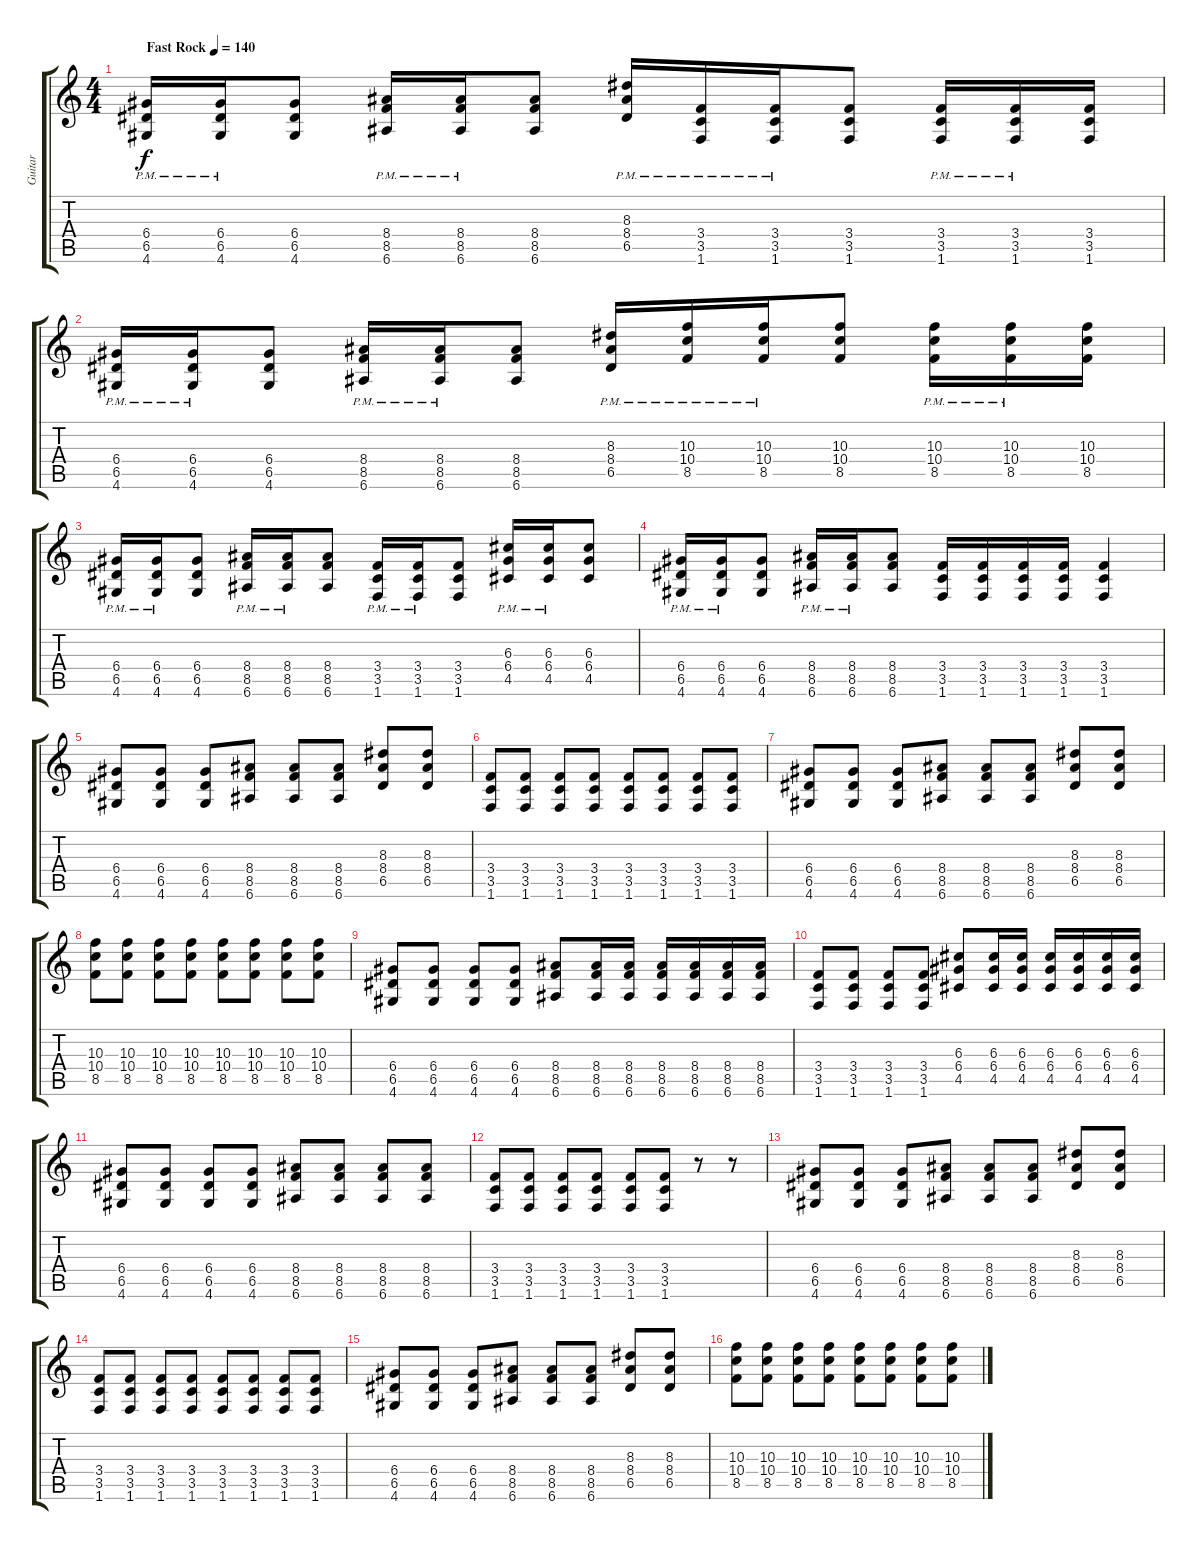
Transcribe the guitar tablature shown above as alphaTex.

\track ("Guitar" "Guitar") {instrument distortionguitar}
\staff {score tabs}
\tuning (E4 B3 G3 D3 A2 E2) {hide}
\ts (4 4)
\tempo (140 "Fast Rock")
\clef g2
\ks c
(6.4{pm} 6.5{pm} 4.6{pm}).16{dy f instrument distortionguitar} (6.4{pm} 6.5{pm} 4.6{pm}).16 (6.4 6.5 4.6).8 (8.4{pm} 8.5{pm} 6.6{pm}).16 (8.4{pm} 8.5{pm} 6.6{pm}).16 (8.4 8.5 6.6).8 (8.3{pm} 8.4{pm} 6.5{pm}).16 (3.4{pm} 3.5{pm} 1.6{pm}).16 (3.4{pm} 3.5{pm} 1.6{pm}).16 (3.4 3.5 1.6).8 (3.4{pm} 3.5{pm} 1.6{pm}).16 (3.4{pm} 3.5{pm} 1.6{pm}).16 (3.4 3.5 1.6).16 |
(6.4{pm} 6.5{pm} 4.6{pm}).16 (6.4{pm} 6.5{pm} 4.6{pm}).16 (6.4 6.5 4.6).8 (8.4{pm} 8.5{pm} 6.6{pm}).16 (8.4{pm} 8.5{pm} 6.6{pm}).16 (8.4 8.5 6.6).8 (8.3{pm} 8.4{pm} 6.5{pm}).16 (10.3{pm} 10.4{pm} 8.5{pm}).16 (10.3{pm} 10.4{pm} 8.5{pm}).16 (10.3 10.4 8.5).8 (10.3{pm} 10.4{pm} 8.5{pm}).16 (10.3{pm} 10.4{pm} 8.5{pm}).16 (10.3 10.4 8.5).16 |
(6.4{pm} 6.5{pm} 4.6{pm}).16 (6.4{pm} 6.5{pm} 4.6{pm}).16 (6.4 6.5 4.6).8 (8.4{pm} 8.5{pm} 6.6{pm}).16 (8.4{pm} 8.5{pm} 6.6{pm}).16 (8.4 8.5 6.6).8 (3.4{pm} 3.5{pm} 1.6{pm}).16 (3.4{pm} 3.5{pm} 1.6{pm}).16 (3.4 3.5 1.6).8 (6.3{pm} 6.4{pm} 4.5{pm}).16 (6.3{pm} 6.4{pm} 4.5{pm}).16 (6.3 6.4 4.5).8 |
(6.4{pm} 6.5{pm} 4.6{pm}).16 (6.4{pm} 6.5{pm} 4.6{pm}).16 (6.4 6.5 4.6).8 (8.4{pm} 8.5{pm} 6.6{pm}).16 (8.4{pm} 8.5{pm} 6.6{pm}).16 (8.4 8.5 6.6).8 (3.4 3.5 1.6).16 (3.4 3.5 1.6).16 (3.4 3.5 1.6).16 (3.4 3.5 1.6).16 (3.4 3.5 1.6).4 |
(6.4 6.5 4.6).8 (6.4 6.5 4.6).8 (6.4 6.5 4.6).8 (8.4 8.5 6.6).8 (8.4 8.5 6.6).8 (8.4 8.5 6.6).8 (8.3 8.4 6.5).8 (8.3 8.4 6.5).8 |
(3.4 3.5 1.6).8 (3.4 3.5 1.6).8 (3.4 3.5 1.6).8 (3.4 3.5 1.6).8 (3.4 3.5 1.6).8 (3.4 3.5 1.6).8 (3.4 3.5 1.6).8 (3.4 3.5 1.6).8 |
(6.4 6.5 4.6).8 (6.4 6.5 4.6).8 (6.4 6.5 4.6).8 (8.4 8.5 6.6).8 (8.4 8.5 6.6).8 (8.4 8.5 6.6).8 (8.3 8.4 6.5).8 (8.3 8.4 6.5).8 |
(10.3 10.4 8.5).8 (10.3 10.4 8.5).8 (10.3 10.4 8.5).8 (10.3 10.4 8.5).8 (10.3 10.4 8.5).8 (10.3 10.4 8.5).8 (10.3 10.4 8.5).8 (10.3 10.4 8.5).8 |
(6.4 6.5 4.6).8 (6.4 6.5 4.6).8 (6.4 6.5 4.6).8 (6.4 6.5 4.6).8 (8.4 8.5 6.6).8 (8.4 8.5 6.6).16 (8.4 8.5 6.6).16 (8.4 8.5 6.6).16 (8.4 8.5 6.6).16 (8.4 8.5 6.6).16 (8.4 8.5 6.6).16 |
(3.4 3.5 1.6).8 (3.4 3.5 1.6).8 (3.4 3.5 1.6).8 (3.4 3.5 1.6).8 (6.3 6.4 4.5).8 (6.3 6.4 4.5).16 (6.3 6.4 4.5).16 (6.3 6.4 4.5).16 (6.3 6.4 4.5).16 (6.3 6.4 4.5).16 (6.3 6.4 4.5).16 |
(6.4 6.5 4.6).8 (6.4 6.5 4.6).8 (6.4 6.5 4.6).8 (6.4 6.5 4.6).8 (8.4 8.5 6.6).8 (8.4 8.5 6.6).8 (8.4 8.5 6.6).8 (8.4 8.5 6.6).8 |
(3.4 3.5 1.6).8 (3.4 3.5 1.6).8 (3.4 3.5 1.6).8 (3.4 3.5 1.6).8 (3.4 3.5 1.6).8 (3.4 3.5 1.6).8 r.8 r.8 |
(6.4 6.5 4.6).8 (6.4 6.5 4.6).8 (6.4 6.5 4.6).8 (8.4 8.5 6.6).8 (8.4 8.5 6.6).8 (8.4 8.5 6.6).8 (8.3 8.4 6.5).8 (8.3 8.4 6.5).8 |
(3.4 3.5 1.6).8 (3.4 3.5 1.6).8 (3.4 3.5 1.6).8 (3.4 3.5 1.6).8 (3.4 3.5 1.6).8 (3.4 3.5 1.6).8 (3.4 3.5 1.6).8 (3.4 3.5 1.6).8 |
(6.4 6.5 4.6).8 (6.4 6.5 4.6).8 (6.4 6.5 4.6).8 (8.4 8.5 6.6).8 (8.4 8.5 6.6).8 (8.4 8.5 6.6).8 (8.3 8.4 6.5).8 (8.3 8.4 6.5).8 |
(10.3 10.4 8.5).8 (10.3 10.4 8.5).8 (10.3 10.4 8.5).8 (10.3 10.4 8.5).8 (10.3 10.4 8.5).8 (10.3 10.4 8.5).8 (10.3 10.4 8.5).8 (10.3 10.4 8.5).8
